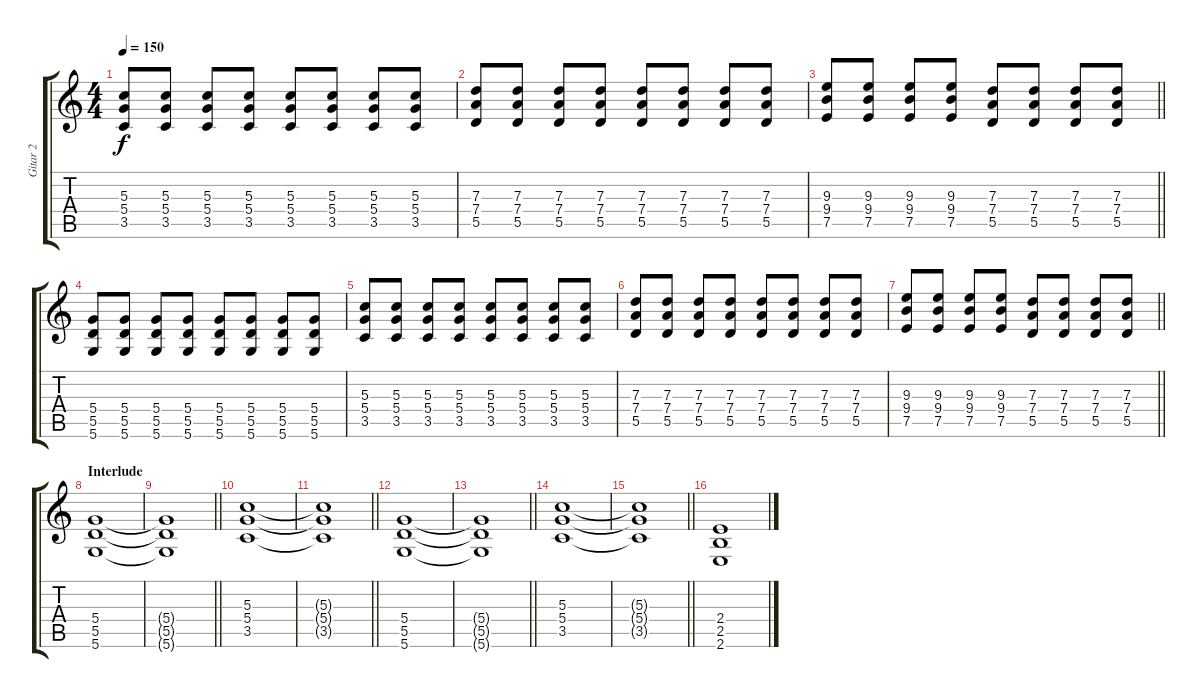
\track ("Gitar 2" "Gitar 2") {instrument overdrivenguitar}
\staff {score tabs}
\tuning (E4 B3 G3 D3 A2 D2) {hide}
\ts (4 4)
\tempo 150
\clef g2
\ks c
(5.3 5.4 3.5).8{dy f} (5.3 5.4 3.5).8 (5.3 5.4 3.5).8 (5.3 5.4 3.5).8 (5.3 5.4 3.5).8 (5.3 5.4 3.5).8 (5.3 5.4 3.5).8 (5.3 5.4 3.5).8 |
(7.3 7.4 5.5).8 (7.3 7.4 5.5).8 (7.3 7.4 5.5).8 (7.3 7.4 5.5).8 (7.3 7.4 5.5).8 (7.3 7.4 5.5).8 (7.3 7.4 5.5).8 (7.3 7.4 5.5).8 |
\barLineRight lightlight
(9.3 9.4 7.5).8 (9.3 9.4 7.5).8 (9.3 9.4 7.5).8 (9.3 9.4 7.5).8 (7.3 7.4 5.5).8 (7.3 7.4 5.5).8 (7.3 7.4 5.5).8 (7.3 7.4 5.5).8 |
(5.4 5.5 5.6).8 (5.4 5.5 5.6).8 (5.4 5.5 5.6).8 (5.4 5.5 5.6).8 (5.4 5.5 5.6).8 (5.4 5.5 5.6).8 (5.4 5.5 5.6).8 (5.4 5.5 5.6).8 |
(5.3 5.4 3.5).8 (5.3 5.4 3.5).8 (5.3 5.4 3.5).8 (5.3 5.4 3.5).8 (5.3 5.4 3.5).8 (5.3 5.4 3.5).8 (5.3 5.4 3.5).8 (5.3 5.4 3.5).8 |
(7.3 7.4 5.5).8 (7.3 7.4 5.5).8 (7.3 7.4 5.5).8 (7.3 7.4 5.5).8 (7.3 7.4 5.5).8 (7.3 7.4 5.5).8 (7.3 7.4 5.5).8 (7.3 7.4 5.5).8 |
\barLineRight lightlight
(9.3 9.4 7.5).8 (9.3 9.4 7.5).8 (9.3 9.4 7.5).8 (9.3 9.4 7.5).8 (7.3 7.4 5.5).8 (7.3 7.4 5.5).8 (7.3 7.4 5.5).8 (7.3 7.4 5.5).8 |
\section ("" "Interlude")
(5.4 5.5 5.6).1 |
\barLineRight lightlight
(5.4{t} 5.5{t} 5.6{t}).1 |
(5.3 5.4 3.5).1 |
\barLineRight lightlight
(5.3{t} 5.4{t} 3.5{t}).1 |
(5.4 5.5 5.6).1 |
\barLineRight lightlight
(5.4{t} 5.5{t} 5.6{t}).1 |
(5.3 5.4 3.5).1 |
\barLineRight lightlight
(5.3{t} 5.4{t} 3.5{t}).1 |
(2.4 2.5 2.6).1
